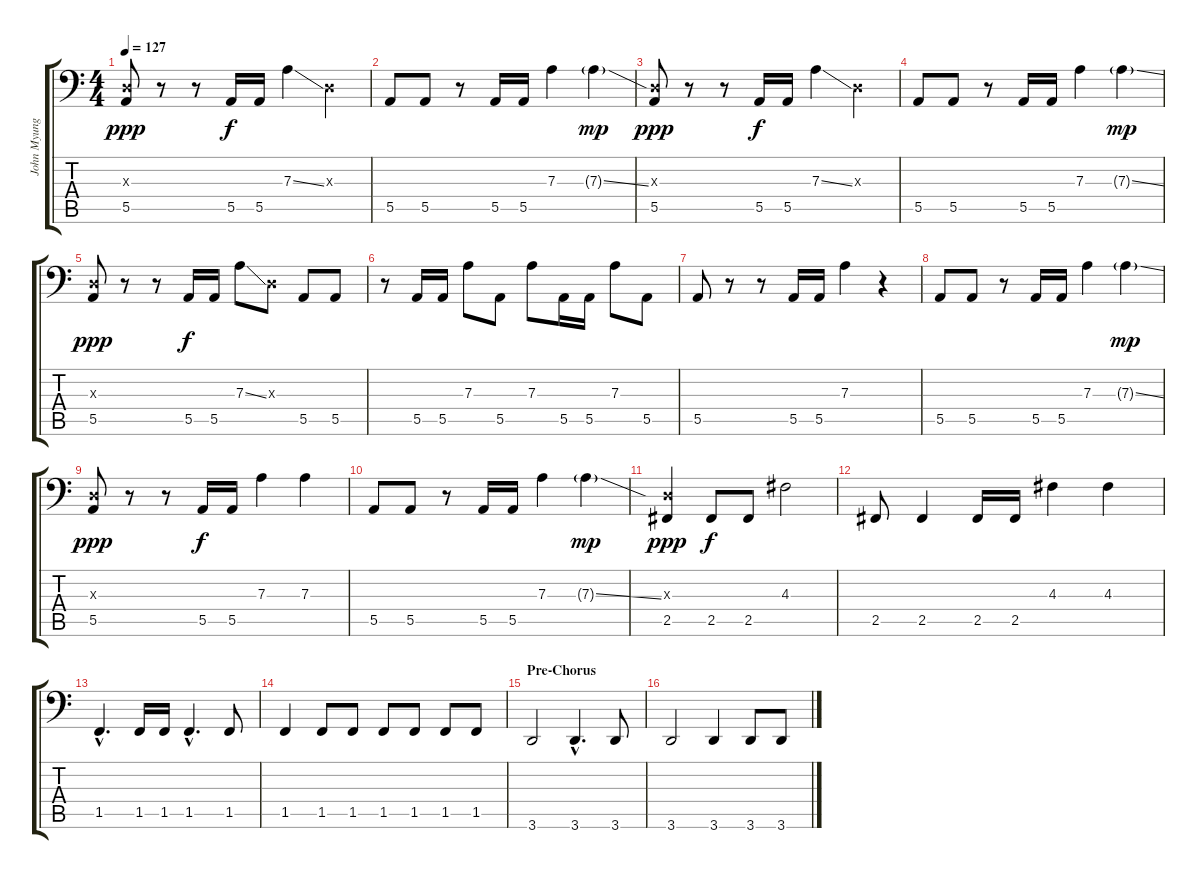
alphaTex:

\track ("John Myung" "John Myung") {instrument electricbassfinger}
\staff {score tabs}
\tuning (C3 G2 D2 A1 E1 B0) {hide}
\ts (4 4)
\tempo 127
\clef f4
\ks c
(0.3{x} 5.5).8{dy ppp} r.8 r.8 5.5.16{dy f} 5.5.16 7.3{ss}.4 0.3{x}.4 |
5.5.8 5.5.8 r.8 5.5.16 5.5.16 7.3.4 7.3{ss g}.4{dy mp} |
(0.3{x} 5.5).8{dy ppp} r.8 r.8 5.5.16{dy f} 5.5.16 7.3{ss}.4 0.3{x}.4 |
5.5.8 5.5.8 r.8 5.5.16 5.5.16 7.3.4 7.3{ss g}.4{dy mp} |
(0.3{x} 5.5).8{dy ppp} r.8 r.8 5.5.16{dy f} 5.5.16 7.3{ss}.8 0.3{x}.8 5.5.8 5.5.8 |
r.8 5.5.16 5.5.16 7.3.8 5.5.8 7.3.8 5.5.16 5.5.16 7.3.8 5.5.8 |
5.5.8 r.8 r.8 5.5.16 5.5.16 7.3.4 r.4 |
5.5.8 5.5.8 r.8 5.5.16 5.5.16 7.3.4 7.3{ss g}.4{dy mp} |
(0.3{x} 5.5).8{dy ppp} r.8 r.8 5.5.16{dy f} 5.5.16 7.3.4 7.3.4 |
5.5.8 5.5.8 r.8 5.5.16 5.5.16 7.3.4 7.3{ss g}.4{dy mp} |
(0.3{x} 2.5).4{dy ppp} 2.5.8{dy f} 2.5.8 4.3.2 |
2.5.8 2.5.4 2.5.16 2.5.16 4.3.4 4.3.4 |
1.5{hac}.4{d} 1.5.16 1.5.16 1.5{hac}.4{d} 1.5.8 |
1.5.4 1.5.8 1.5.8 1.5.8 1.5.8 1.5.8 1.5.8 |
\section ("" "Pre-Chorus")
3.6.2 3.6{hac}.4{d} 3.6.8 |
3.6.2 3.6.4 3.6.8 3.6.8
